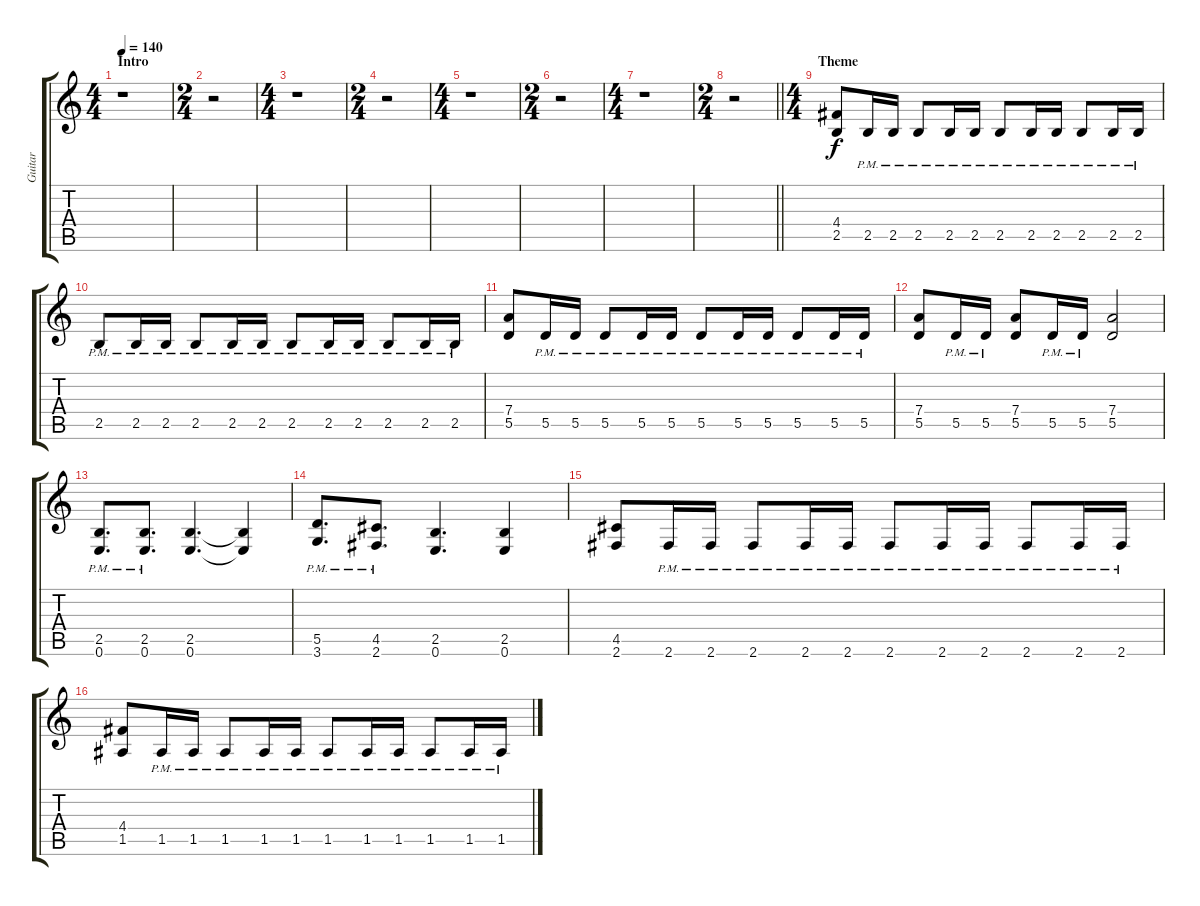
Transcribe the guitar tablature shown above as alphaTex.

\track ("Guitar" "Guitar") {instrument distortionguitar}
\staff {score tabs}
\tuning (E4 B3 G3 D3 A2 E2) {hide}
\ts (4 4)
\section ("" "Intro")
\tempo 140
\clef g2
\ks c
r.1{dy f instrument distortionguitar} |
\ts (2 4)
r.2 |
\ts (4 4)
r.1 |
\ts (2 4)
r.2 |
\ts (4 4)
r.1 |
\ts (2 4)
r.2 |
\ts (4 4)
r.1 |
\ts (2 4)
\barLineRight lightlight
r.2 |
\ts (4 4)
\section ("" "Theme")
(4.4 2.5).8 2.5{pm}.16 2.5{pm}.16 2.5{pm}.8 2.5{pm}.16 2.5{pm}.16 2.5{pm}.8 2.5{pm}.16 2.5{pm}.16 2.5{pm}.8 2.5{pm}.16 2.5{pm}.16 |
2.5{pm}.8 2.5{pm}.16 2.5{pm}.16 2.5{pm}.8 2.5{pm}.16 2.5{pm}.16 2.5{pm}.8 2.5{pm}.16 2.5{pm}.16 2.5{pm}.8 2.5{pm}.16 2.5{pm}.16 |
(7.4 5.5).8 5.5{pm}.16 5.5{pm}.16 5.5{pm}.8 5.5{pm}.16 5.5{pm}.16 5.5{pm}.8 5.5{pm}.16 5.5{pm}.16 5.5{pm}.8 5.5{pm}.16 5.5{pm}.16 |
(7.4 5.5).8 5.5{pm}.16 5.5{pm}.16 (7.4 5.5).8 5.5{pm}.16 5.5{pm}.16 (7.4 5.5).2 |
(2.5{pm} 0.6{pm}).8{d} (2.5{pm} 0.6{pm}).8{d} (2.5 0.6).4{d} (2.5{t} 0.6{t}).4 |
(5.5{pm} 3.6{pm}).8{d} (4.5{pm} 2.6{pm}).8{d} (2.5 0.6).4{d} (2.5 0.6).4 |
(4.5 2.6).8 2.6{pm}.16 2.6{pm}.16 2.6{pm}.8 2.6{pm}.16 2.6{pm}.16 2.6{pm}.8 2.6{pm}.16 2.6{pm}.16 2.6{pm}.8 2.6{pm}.16 2.6{pm}.16 |
(4.4 1.5).8 1.5{pm}.16 1.5{pm}.16 1.5{pm}.8 1.5{pm}.16 1.5{pm}.16 1.5{pm}.8 1.5{pm}.16 1.5{pm}.16 1.5{pm}.8 1.5{pm}.16 1.5{pm}.16
